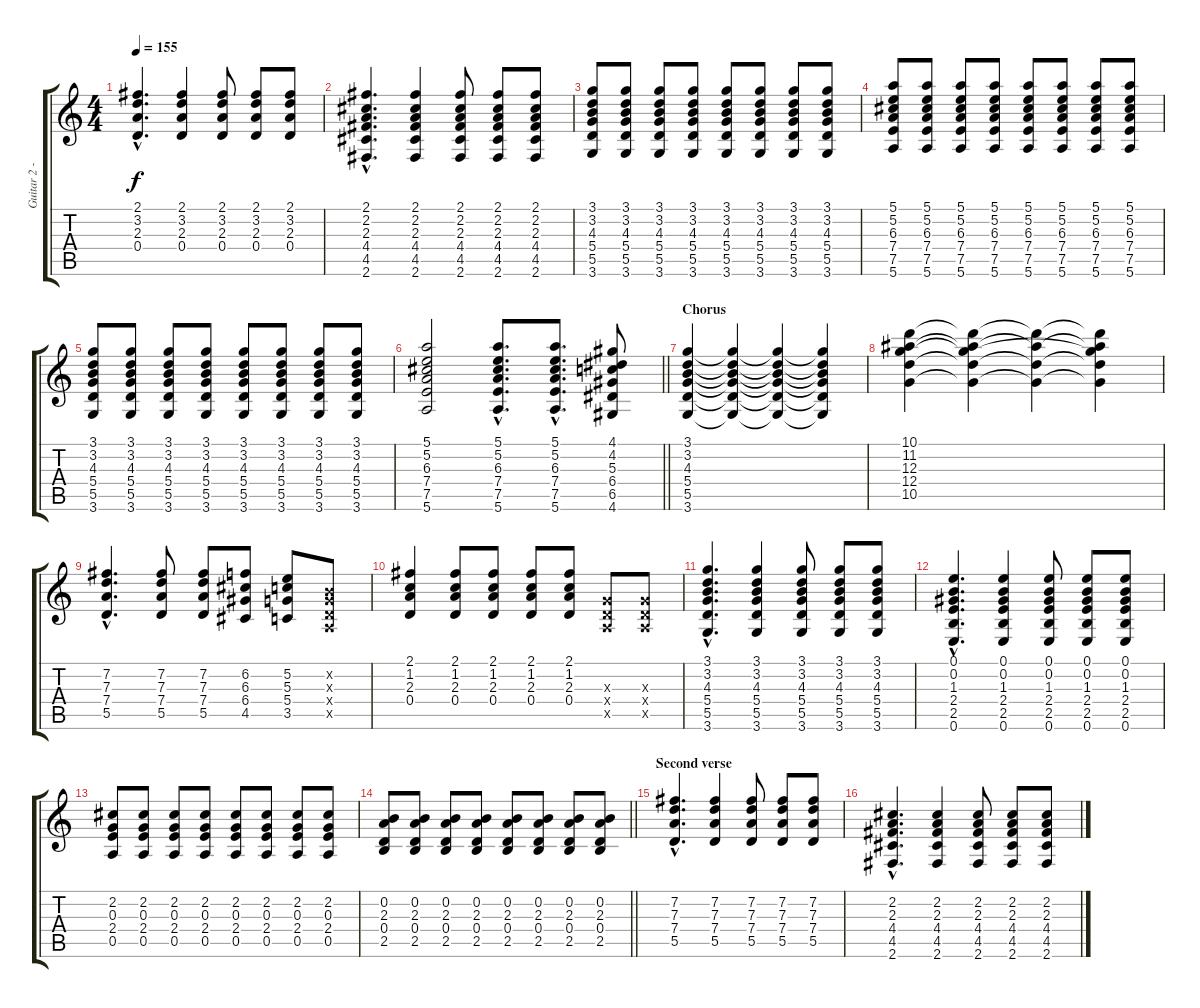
\track ("Guitar 2 - Carl" "Guitar 2 -") {instrument overdrivenguitar}
\staff {score tabs}
\tuning (E4 B3 G3 D3 A2 E2) {hide}
\ts (4 4)
\tempo 155
\clef g2
\ks c
(2.1{hac} 3.2{hac} 2.3{hac} 0.4{hac}).4{d dy f} (2.1 3.2 2.3 0.4).4 (2.1 3.2 2.3 0.4).8 (2.1 3.2 2.3 0.4).8 (2.1 3.2 2.3 0.4).8 |
(2.1{hac} 2.2{hac} 2.3{hac} 4.4{hac} 4.5{hac} 2.6{hac}).4{d} (2.1 2.2 2.3 4.4 4.5 2.6).4 (2.1 2.2 2.3 4.4 4.5 2.6).8 (2.1 2.2 2.3 4.4 4.5 2.6).8 (2.1 2.2 2.3 4.4 4.5 2.6).8 |
(3.1 3.2 4.3 5.4 5.5 3.6).8 (3.1 3.2 4.3 5.4 5.5 3.6).8 (3.1 3.2 4.3 5.4 5.5 3.6).8 (3.1 3.2 4.3 5.4 5.5 3.6).8 (3.1 3.2 4.3 5.4 5.5 3.6).8 (3.1 3.2 4.3 5.4 5.5 3.6).8 (3.1 3.2 4.3 5.4 5.5 3.6).8 (3.1 3.2 4.3 5.4 5.5 3.6).8 |
(5.1 5.2 6.3 7.4 7.5 5.6).8 (5.1 5.2 6.3 7.4 7.5 5.6).8 (5.1 5.2 6.3 7.4 7.5 5.6).8 (5.1 5.2 6.3 7.4 7.5 5.6).8 (5.1 5.2 6.3 7.4 7.5 5.6).8 (5.1 5.2 6.3 7.4 7.5 5.6).8 (5.1 5.2 6.3 7.4 7.5 5.6).8 (5.1 5.2 6.3 7.4 7.5 5.6).8 |
(3.1 3.2 4.3 5.4 5.5 3.6).8 (3.1 3.2 4.3 5.4 5.5 3.6).8 (3.1 3.2 4.3 5.4 5.5 3.6).8 (3.1 3.2 4.3 5.4 5.5 3.6).8 (3.1 3.2 4.3 5.4 5.5 3.6).8 (3.1 3.2 4.3 5.4 5.5 3.6).8 (3.1 3.2 4.3 5.4 5.5 3.6).8 (3.1 3.2 4.3 5.4 5.5 3.6).8 |
\barLineRight lightlight
(5.1 5.2 6.3 7.4 7.5 5.6).2 (5.1{hac} 5.2{hac} 6.3{hac} 7.4{hac} 7.5{hac} 5.6{hac}).8{d} (5.1{hac} 5.2{hac} 6.3{hac} 7.4{hac} 7.5{hac} 5.6{hac}).8{d} (4.1 4.2 5.3 6.4 6.5 4.6).8 |
\section ("" "Chorus")
(3.1 3.2 4.3 5.4 5.5 3.6).4 (3.1{t} 3.2{t} 4.3{t} 5.4{t} 5.5{t} 3.6{t}).4 (3.1{t} 3.2{t} 4.3{t} 5.4{t} 5.5{t} 3.6{t}).4 (3.1{t} 3.2{t} 4.3{t} 5.4{t} 5.5{t} 3.6{t}).4 |
(10.1 11.2 12.3 12.4 10.5).4 (10.1{t} 11.2{t} 12.3{t} 12.4{t} 10.5{t}).4 (10.1{t} 11.2{t} 12.4{t} 10.5{t}).4 (10.1{t} 11.2{t} 12.3{t} 12.4{t} 10.5{t}).4 |
(7.2{hac} 7.3{hac} 7.4{hac} 5.5{hac}).4{d} (7.2 7.3 7.4 5.5).8 (7.2 7.3 7.4 5.5).8 (6.2 6.3 6.4 4.5).8 (5.2 5.3 5.4 3.5).8 (0.2{x} 0.3{x} 0.4{x} 0.5{x}).8 |
(2.1 1.2 2.3 0.4).4 (2.1 1.2 2.3 0.4).8 (2.1 1.2 2.3 0.4).8 (2.1 1.2 2.3 0.4).8 (2.1 1.2 2.3 0.4).8 (0.3{x} 0.4{x} 0.5{x}).8 (0.3{x} 0.4{x} 0.5{x}).8 |
(3.1{hac} 3.2{hac} 4.3{hac} 5.4{hac} 5.5{hac} 3.6{hac}).4{d} (3.1 3.2 4.3 5.4 5.5 3.6).4 (3.1 3.2 4.3 5.4 5.5 3.6).8 (3.1 3.2 4.3 5.4 5.5 3.6).8 (3.1 3.2 4.3 5.4 5.5 3.6).8 |
(0.1{hac} 0.2{hac} 1.3{hac} 2.4{hac} 2.5{hac} 0.6{hac}).4{d} (0.1 0.2 1.3 2.4 2.5 0.6).4 (0.1 0.2 1.3 2.4 2.5 0.6).8 (0.1 0.2 1.3 2.4 2.5 0.6).8 (0.1 0.2 1.3 2.4 2.5 0.6).8 |
(2.2 0.3 2.4 0.5).8 (2.2 0.3 2.4 0.5).8 (2.2 0.3 2.4 0.5).8 (2.2 0.3 2.4 0.5).8 (2.2 0.3 2.4 0.5).8 (2.2 0.3 2.4 0.5).8 (2.2 0.3 2.4 0.5).8 (2.2 0.3 2.4 0.5).8 |
\barLineRight lightlight
(0.2 2.3 0.4 2.5).8 (0.2 2.3 0.4 2.5).8 (0.2 2.3 0.4 2.5).8 (0.2 2.3 0.4 2.5).8 (0.2 2.3 0.4 2.5).8 (0.2 2.3 0.4 2.5).8 (0.2 2.3 0.4 2.5).8 (0.2 2.3 0.4 2.5).8 |
\section ("" "Second verse")
(7.2{hac} 7.3{hac} 7.4{hac} 5.5{hac}).4{d} (7.2 7.3 7.4 5.5).4 (7.2 7.3 7.4 5.5).8 (7.2 7.3 7.4 5.5).8 (7.2 7.3 7.4 5.5).8 |
(2.2{hac} 2.3{hac} 4.4{hac} 4.5{hac} 2.6{hac}).4{d} (2.2 2.3 4.4 4.5 2.6).4 (2.2 2.3 4.4 4.5 2.6).8 (2.2 2.3 4.4 4.5 2.6).8 (2.2 2.3 4.4 4.5 2.6).8
